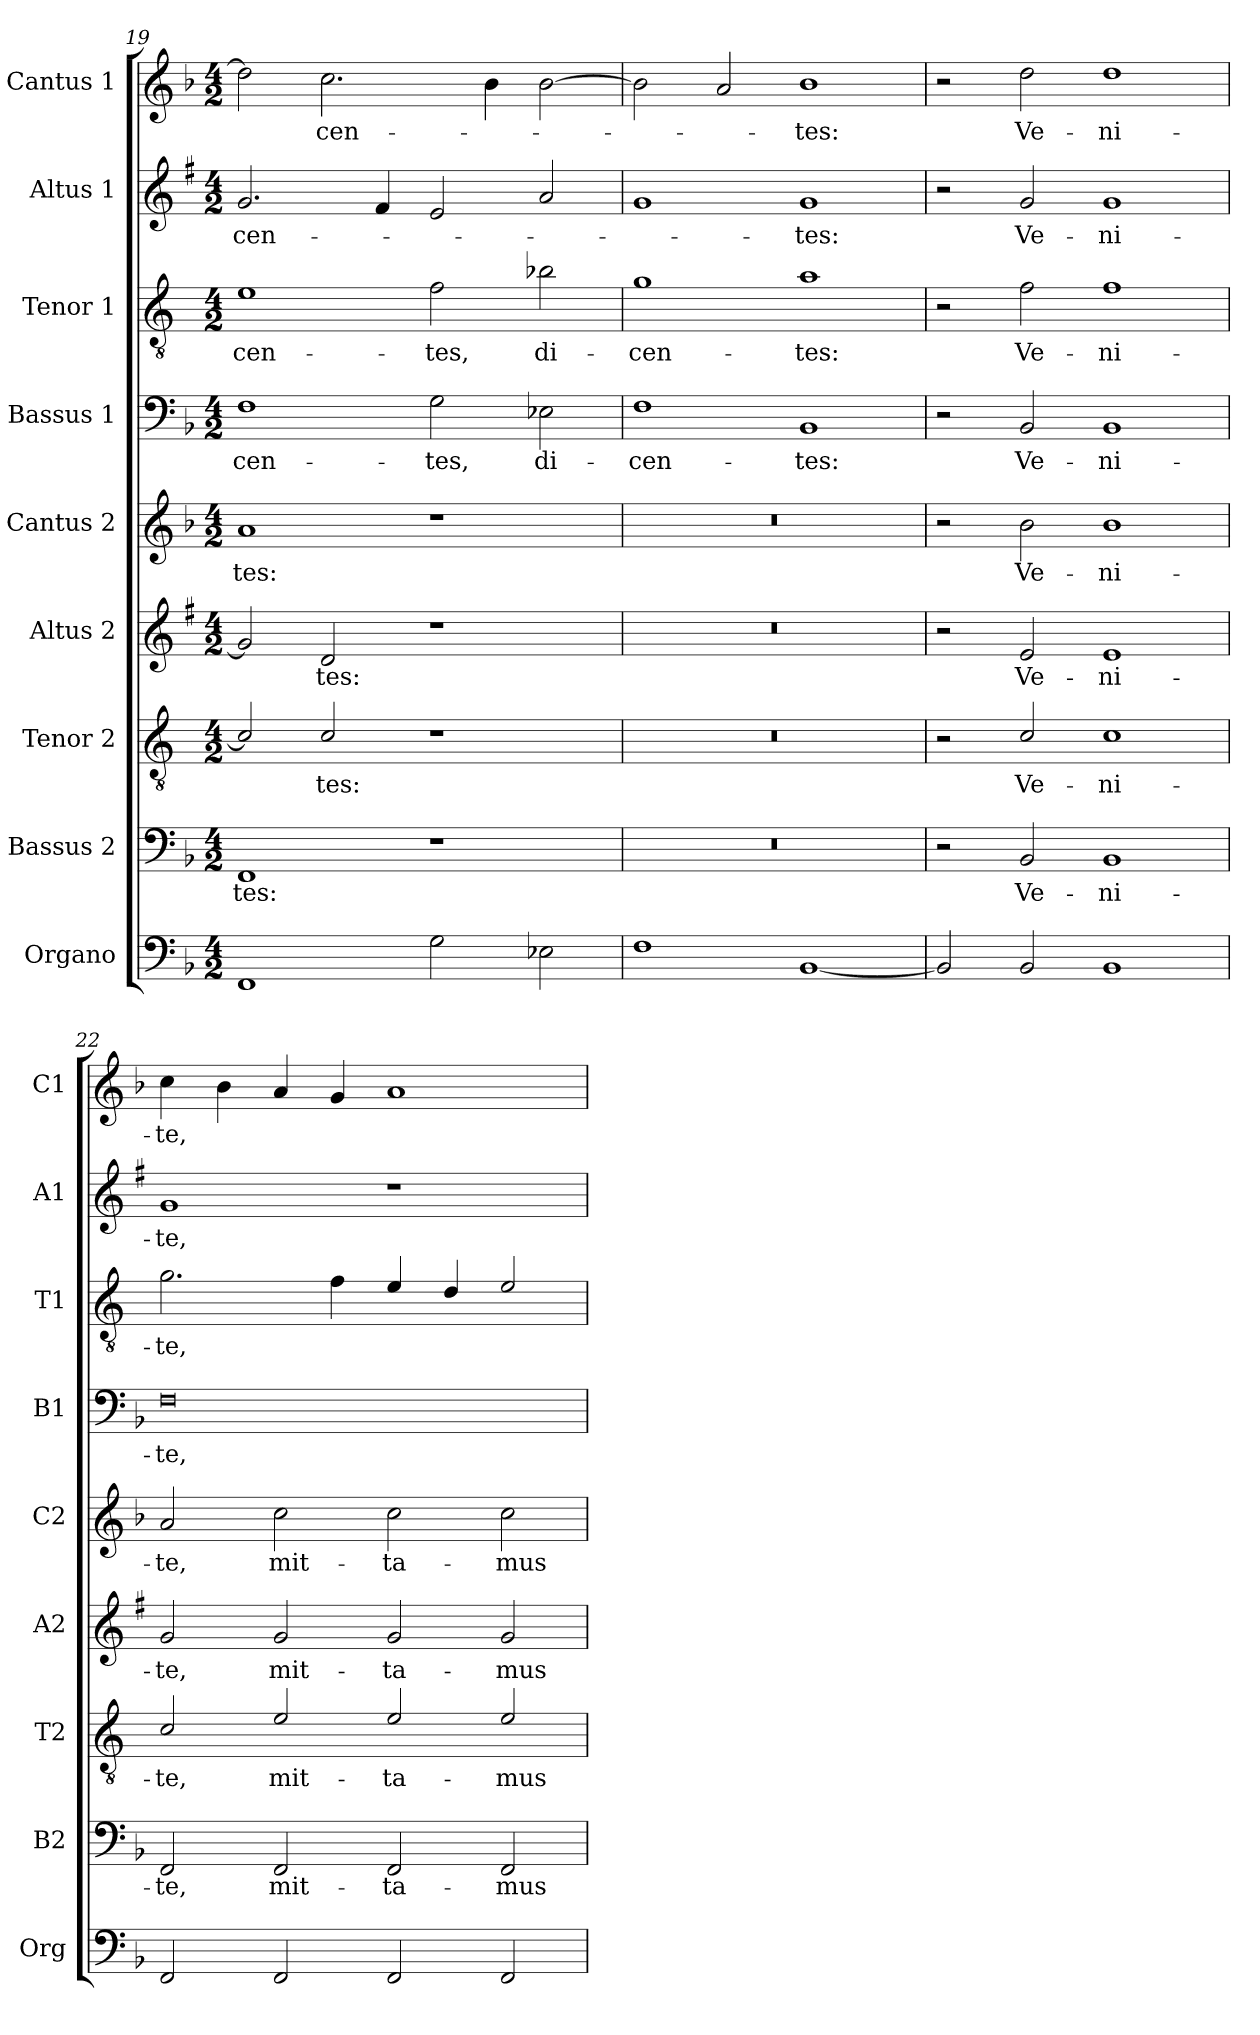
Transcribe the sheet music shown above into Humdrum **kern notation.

**kern	**kern	**text	**kern	**text	**kern	**text	**kern	**text	**kern	**text	**kern	**text	**kern	**text	**kern	**text
*part9	*part8	*part8	*part7	*part7	*part6	*part6	*part5	*part5	*part4	*part4	*part3	*part3	*part2	*part2	*part1	*part1
*staff9	*staff8	*staff8	*staff7	*staff7	*staff6	*staff6	*staff5	*staff5	*staff4	*staff4	*staff3	*staff3	*staff2	*staff2	*staff1	*staff1
*I"Organo	*I"Bassus 2	*	*I"Tenor 2	*	*I"Altus 2	*	*I"Cantus 2	*	*I"Bassus 1	*	*I"Tenor 1	*	*I"Altus 1	*	*I"Cantus 1	*
*I'Org	*I'B2	*	*I'T2	*	*I'A2	*	*I'C2	*	*I'B1	*	*I'T1	*	*I'A1	*	*I'C1	*
*clefF4	*clefF4	*	*clefGv2	*	*clefG2	*	*clefG2	*	*clefF4	*	*clefGv2	*	*clefG2	*	*clefG2	*
*	*	*	*ITrd4c7	*	*ITrd1c2	*	*	*	*	*	*ITrd4c7	*	*ITrd1c2	*	*	*
*k[b-]	*k[b-]	*	*k[b-]	*	*k[b-]	*	*k[b-]	*	*k[b-]	*	*k[b-]	*	*k[b-]	*	*k[b-]	*
*F:	*F:	*	*F:	*	*F:	*	*F:	*	*F:	*	*F:	*	*F:	*	*F:	*
*M4/2	*M4/2	*	*M4/2	*	*M4/2	*	*M4/2	*	*M4/2	*	*M4/2	*	*M4/2	*	*M4/2	*
=19	=19	=19	=19	=19	=19	=19	=19	=19	=19	=19	=19	=19	=19	=19	=19	=19
!	!	!LO:LY:b	!	!	!	!	!	!LO:LY:b	!	!LO:LY:b	!	!LO:LY:b	!	!LO:LY:b	!	!
1FF	1FF	-tes:	2F/]	.	2f/]	.	1a	-tes:	1F	-cen-	1A	-cen-	2.f/	-cen-	2dd\]	.
!	!	!	!	!LO:LY:b	!	!LO:LY:b	!	!	!	!	!	!	!	!	!	!LO:LY:b
.	.	.	2F/	-tes:	2c/	-tes:	.	.	.	.	.	.	.	.	2.cc\	-cen-
.	.	.	.	.	.	.	.	.	.	.	.	.	4e/	.	.	.
!	!	!	!	!	!	!	!	!	!	!LO:LY:b	!	!LO:LY:b	!	!	!	!
2G\	1r	.	1r	.	1r	.	1r	.	2G\	-tes,	2B-\	-tes,	2d/	.	.	.
.	.	.	.	.	.	.	.	.	.	.	.	.	.	.	4b-\	.
!	!	!	!	!	!	!	!	!	!	!LO:LY:b	!	!LO:LY:b	!	!	!	!
2E-X\	.	.	.	.	.	.	.	.	2E-X\	di-	2e-X\	di-	2g/	.	[2b-\	.
=20	=20	=20	=20	=20	=20	=20	=20	=20	=20	=20	=20	=20	=20	=20	=20	=20
!	!	!	!	!	!	!	!	!	!	!LO:LY:b	!	!LO:LY:b	!	!	!	!
1F	0r	.	0r	.	0r	.	0r	.	1F	-cen-	1c	-cen-	1f	.	2b-\]	.
.	.	.	.	.	.	.	.	.	.	.	.	.	.	.	2a/	.
!	!	!	!	!	!	!	!	!	!	!LO:LY:b	!	!LO:LY:b	!	!LO:LY:b	!	!LO:LY:b
[1BB-	.	.	.	.	.	.	.	.	1BB-	-tes:	1d	-tes:	1f	-tes:	1b-	-tes:
!!LO:PB:g=z
=21	=21	=21	=21	=21	=21	=21	=21	=21	=21	=21	=21	=21	=21	=21	=21	=21
2BB-/]	2r	.	2r	.	2r	.	2r	.	2r	.	2r	.	2r	.	2r	.
!	!	!LO:LY:b	!	!LO:LY:b	!	!LO:LY:b	!	!LO:LY:b	!	!LO:LY:b	!	!LO:LY:b	!	!LO:LY:b	!	!LO:LY:b
2BB-/	2BB-/	Ve-	2F/	Ve-	2d/	Ve-	2b-\	Ve-	2BB-/	Ve-	2B-\	Ve-	2f/	Ve-	2dd\	Ve-
!	!	!LO:LY:b	!	!LO:LY:b	!	!LO:LY:b	!	!LO:LY:b	!	!LO:LY:b	!	!LO:LY:b	!	!LO:LY:b	!	!LO:LY:b
1BB-	1BB-	-ni-	1F	-ni-	1d	-ni-	1b-	-ni-	1BB-	-ni-	1B-	-ni-	1f	-ni-	1dd	-ni-
=22	=22	=22	=22	=22	=22	=22	=22	=22	=22	=22	=22	=22	=22	=22	=22	=22
!	!	!LO:LY:b	!	!LO:LY:b	!	!LO:LY:b	!	!LO:LY:b	!	!LO:LY:b	!	!LO:LY:b	!	!LO:LY:b	!	!LO:LY:b
2FF/	2FF/	-te,	2F/	-te,	2f/	-te,	2a/	-te,	0F	-te,	2.c\	-te,	1f	-te,	4cc\	-te,
.	.	.	.	.	.	.	.	.	.	.	.	.	.	.	4b-\	.
!	!	!LO:LY:b	!	!LO:LY:b	!	!LO:LY:b	!	!LO:LY:b	!	!	!	!	!	!	!	!
2FF/	2FF/	mit-	2A/	mit-	2f/	mit-	2cc\	mit-	.	.	.	.	.	.	4a/	.
.	.	.	.	.	.	.	.	.	.	.	4B-\	.	.	.	4g/	.
!	!	!LO:LY:b	!	!LO:LY:b	!	!LO:LY:b	!	!LO:LY:b	!	!	!	!	!	!	!	!
2FF/	2FF/	-ta-	2A/	-ta-	2f/	-ta-	2cc\	-ta-	.	.	4A/	.	1r	.	1a	.
.	.	.	.	.	.	.	.	.	.	.	4G/	.	.	.	.	.
!	!	!LO:LY:b	!	!LO:LY:b	!	!LO:LY:b	!	!LO:LY:b	!	!	!	!	!	!	!	!
2FF/	2FF/	-mus	2A/	-mus	2f/	-mus	2cc\	-mus	.	.	2A/	.	.	.	.	.
=	=	=	=	=	=	=	=	=	=	=	=	=	=	=	=	=
*-	*-	*-	*-	*-	*-	*-	*-	*-	*-	*-	*-	*-	*-	*-	*-	*-
